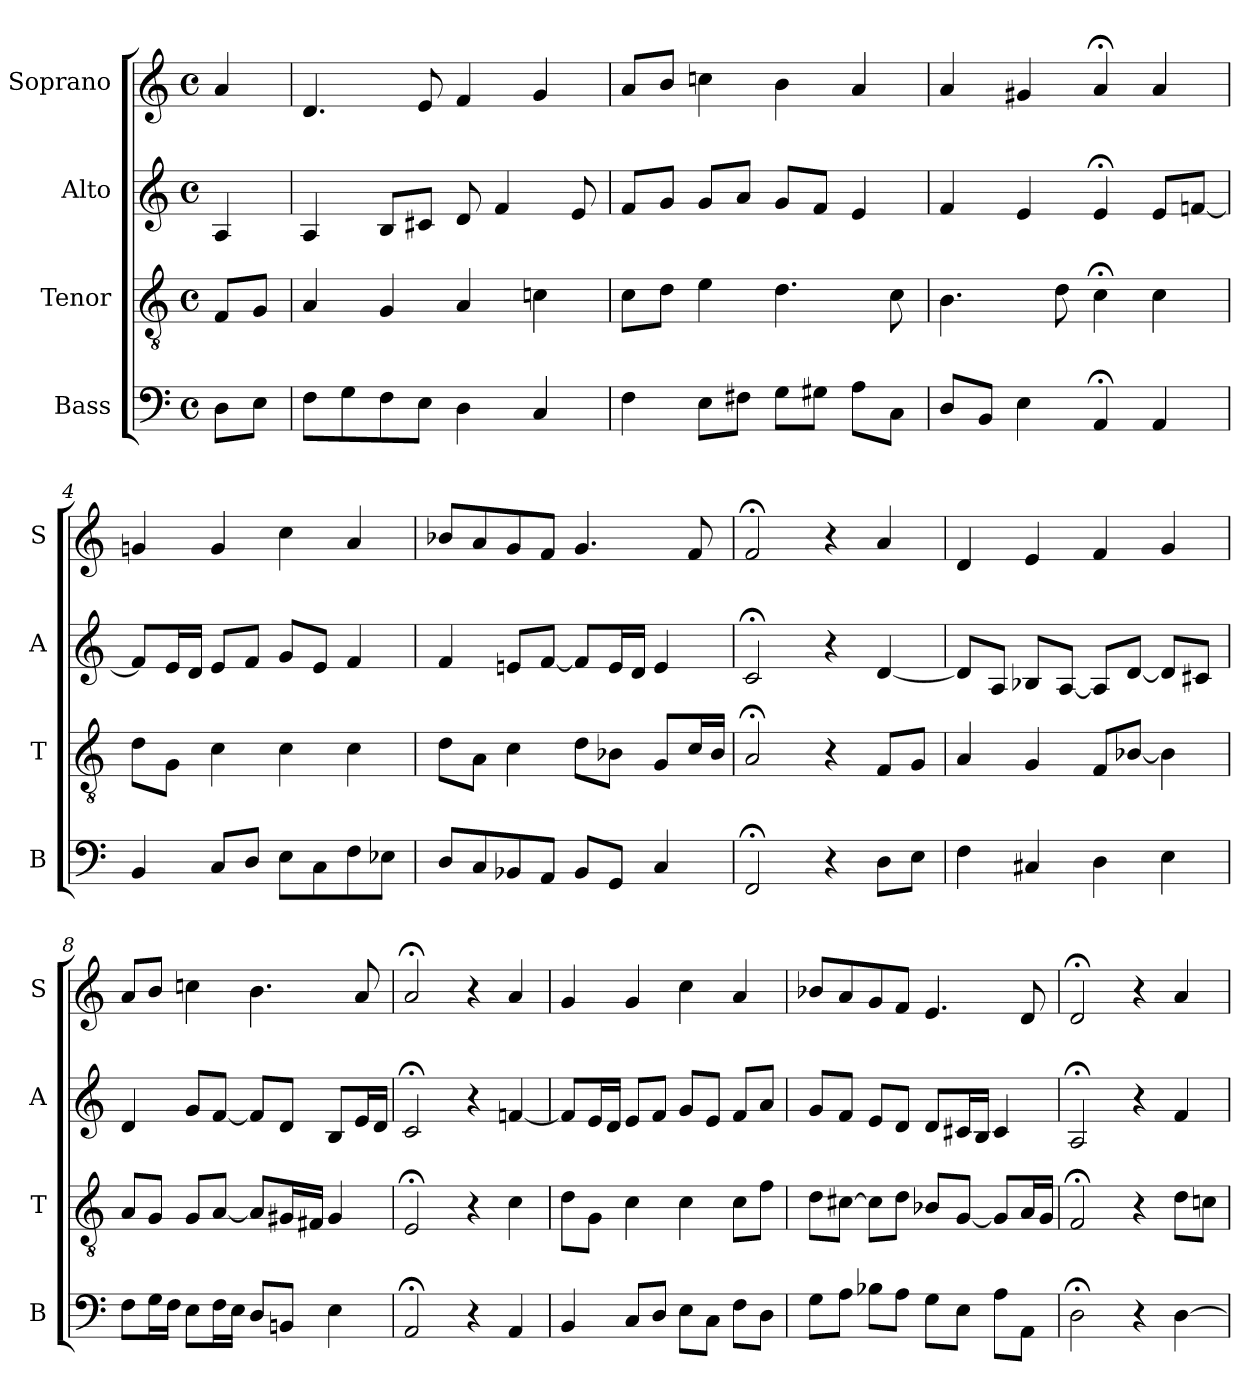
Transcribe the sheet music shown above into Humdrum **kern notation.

**kern	**kern	**kern	**kern
*part4	*part3	*part2	*part1
*staff4	*staff3	*staff2	*staff1
*I"Bass	*I"Tenor	*I"Alto	*I"Soprano
*I'B	*I'T	*I'A	*I'S
*clefF4	*clefGv2	*clefG2	*clefG2
*k[]	*k[]	*k[]	*k[]
*D:dor	*D:dor	*D:dor	*D:dor
*M4/4	*M4/4	*M4/4	*M4/4
*met(c)	*met(c)	*met(c)	*met(c)
*MM100	*MM100	*MM100	*MM100
=	=	=	=
8DL	8FL	4A	4a
8EJ	8GJ	.	.
=1	=1	=1	=1
8FL	4A	4A	4.d
8G	.	.	.
8F	4G	8BL	.
8EJ	.	8c#XJ	8e
4D	4A	8d	4f
.	.	4f	.
4C	4cn	.	4g
.	.	8e	.
=2	=2	=2	=2
4F	8cL	8fL	8aL
.	8dJ	8gJ	8bJ
8EL	4e	8gL	4ccn
8F#XJ	.	8aJ	.
8GL	4.d	8gL	4b
8G#XJ	.	8fJ	.
8AL	.	4e	4a
8CJ	8c	.	.
=3	=3	=3	=3
8DL	4.B	4f	4a
8BBJ	.	.	.
4E	.	4e	4g#X
.	8d	.	.
4AA;<	4c;<	4e;<	4a;<
4AA	4c	8eL	4a
.	.	[8fnJ	.
=4	=4	=4	=4
4BB	8dL	8fL]	4gn
.	8GJ	16eL	.
.	.	16dJJ	.
8CL	4c	8eL	4g
8DJ	.	8fJ	.
8EL	4c	8gL	4cc
8C	.	8eJ	.
8F	4c	4f	4a
8E-XJ	.	.	.
=5	=5	=5	=5
8DL	8dL	4f	8b-XL
8C	8AJ	.	8a
8BB-X	4c	8enL	8g
8AAJ	.	[8fJ	8fJ
8BB-L	8dL	8fL]	4.g
8GGJ	8B-XJ	16eL	.
.	.	16dJJ	.
4C	8GL	4e	.
.	16cL	.	8f
.	16B-JJ	.	.
=6	=6	=6	=6
2FF;<	2A;<	2c;<	2f;<
4r	4r	4r	4r
8DL	8FL	[4d	4a
8EJ	8GJ	.	.
=7	=7	=7	=7
4F	4A	8dL]	4d
.	.	8AJ	.
4C#X	4G	8B-XL	4e
.	.	[8AJ	.
4D	8FL	8AL]	4f
.	[8B-XJ	[8dJ	.
4E	4B-]	8dL]	4g
.	.	8c#XJ	.
=8	=8	=8	=8
8FL	8AL	4d	8aL
16GL	8GJ	.	8bJ
16FJJ	.	.	.
8EL	8GL	8gL	4ccn
16FL	[8AJ	[8fJ	.
16EJJ	.	.	.
8DL	8AL]	8fL]	4.b
8BBnJ	16G#XL	8dJ	.
.	16F#XJJ	.	.
4E	4G#	8BL	.
.	.	16eL	8a
.	.	16dJJ	.
=9	=9	=9	=9
2AA;<	2E;<	2c;<	2a;<
4r	4r	4r	4r
4AA	4c	[4fn	4a
=10	=10	=10	=10
4BB	8dL	8fL]	4g
.	8GJ	16eL	.
.	.	16dJJ	.
8CL	4c	8eL	4g
8DJ	.	8fJ	.
8EL	4c	8gL	4cc
8CJ	.	8eJ	.
8FL	8cL	8fL	4a
8DJ	8fJ	8aJ	.
=11	=11	=11	=11
8GL	8dL	8gL	8b-XL
8AJ	[8c#XJ	8fJ	8a
8B-XL	8c#L]	8eL	8g
8AJ	8dJ	8dJ	8fJ
8GL	8B-XL	8dL	4.e
8EJ	[8GJ	16c#XL	.
.	.	16BJJ	.
8AL	8GL]	4c#	.
8AAJ	16AL	.	8d
.	16GJJ	.	.
=12	=12	=12	=12
2D;<	2F;<	2A;<	2d;<
4r	4r	4r	4r
[4D	8dL	4f	4a
.	8cnJ	.	.
=	=	=	=
*-	*-	*-	*-
